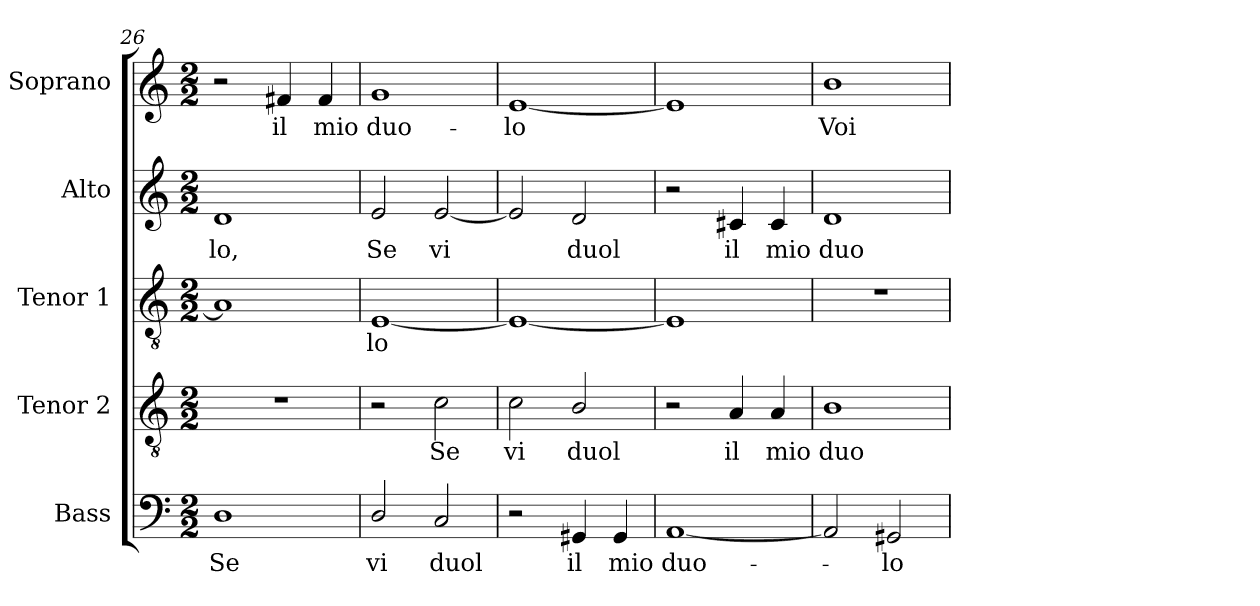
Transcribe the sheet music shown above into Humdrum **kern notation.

**kern	**text	**kern	**text	**kern	**text	**kern	**text	**kern	**text
*part5	*part5	*part4	*part4	*part3	*part3	*part2	*part2	*part1	*part1
*staff5	*staff5	*staff4	*staff4	*staff3	*staff3	*staff2	*staff2	*staff1	*staff1
*I"Bass	*	*I"Tenor 2	*	*I"Tenor 1	*	*I"Alto	*	*I"Soprano	*
*I'B	*	*I'T2	*	*I'T1	*	*I'A	*	*I'S	*
*clefF4	*	*clefGv2	*	*clefGv2	*	*clefG2	*	*clefG2	*
*	*	*ITrd7c12	*	*ITrd7c12	*	*	*	*	*
*k[]	*	*k[]	*	*k[]	*	*k[]	*	*k[]	*
*C:	*	*C:	*	*C:	*	*C:	*	*C:	*
*M2/2	*	*M2/2	*	*M2/2	*	*M2/2	*	*M2/2	*
=26	=26	=26	=26	=26	=26	=26	=26	=26	=26
!	!LO:LY:b:color=#000000	!	!	!	!	!	!	!	!
!	!	!	!	!	!	!	!LO:LY:b:color=#000000	!	!
1Di	Se	1r	.	1AAi]	.	1di	-lo,	2r	.
!	!	!	!	!	!	!	!	!	!LO:LY:b:color=#000000
.	.	.	.	.	.	.	.	4f#Xi/	il
!	!	!	!	!	!	!	!	!	!LO:LY:b:color=#000000
.	.	.	.	.	.	.	.	4f#i/	mio
=27	=27	=27	=27	=27	=27	=27	=27	=27	=27
!	!LO:LY:b:color=#000000	!	!	!	!	!	!	!	!
!	!	!	!	!	!LO:LY:b:color=#000000	!	!	!	!
!	!	!	!	!	!	!	!LO:LY:b:color=#000000	!	!
!	!	!	!	!	!	!	!	!	!LO:LY:b:color=#000000
2Di/	vi	2r	.	[1EEi	-lo	2ei/	Se	1gi	duo-
!	!LO:LY:b:color=#000000	!	!	!	!	!	!	!	!
!	!	!	!LO:LY:b:color=#000000	!	!	!	!	!	!
!	!	!	!	!	!	!	!LO:LY:b:color=#000000	!	!
2Ci/	duol	2Ci\	Se	.	.	[2ei/	vi	.	.
=28	=28	=28	=28	=28	=28	=28	=28	=28	=28
!	!	!	!LO:LY:b:color=#000000	!	!	!	!	!	!
!	!	!	!	!	!	!	!	!	!LO:LY:b:color=#000000
2r	.	2Ci\	vi	1EEi_	.	2ei/]	.	[1ei	-lo
!	!LO:LY:b:color=#000000	!	!	!	!	!	!	!	!
!	!	!	!LO:LY:b:color=#000000	!	!	!	!	!	!
!	!	!	!	!	!	!	!LO:LY:b:color=#000000	!	!
4GG#Xi/	il	2BBi/	duol	.	.	2di/	duol	.	.
!	!LO:LY:b:color=#000000	!	!	!	!	!	!	!	!
4GG#i/	mio	.	.	.	.	.	.	.	.
=29	=29	=29	=29	=29	=29	=29	=29	=29	=29
!	!LO:LY:b:color=#000000	!	!	!	!	!	!	!	!
[1AAi	duo-	2r	.	1EEi]	.	2r	.	1ei]	.
!	!	!	!LO:LY:b:color=#000000	!	!	!	!	!	!
!	!	!	!	!	!	!	!LO:LY:b:color=#000000	!	!
.	.	4AAi/	il	.	.	4c#Xi/	il	.	.
!	!	!	!LO:LY:b:color=#000000	!	!	!	!	!	!
!	!	!	!	!	!	!	!LO:LY:b:color=#000000	!	!
.	.	4AAi/	mio	.	.	4c#i/	mio	.	.
=30	=30	=30	=30	=30	=30	=30	=30	=30	=30
!	!	!	!LO:LY:b:color=#000000	!	!	!	!	!	!
!	!	!	!	!	!	!	!LO:LY:b:color=#000000	!	!
!	!	!	!	!	!	!	!	!	!LO:LY:b:color=#000000
2AAi/]	.	1BBi	duo-	1r	.	1di	duo-	1bi	Voi
!	!LO:LY:b:color=#000000	!	!	!	!	!	!	!	!
2GG#Xi/	-lo	.	.	.	.	.	.	.	.
=	=	=	=	=	=	=	=	=	=
*-	*-	*-	*-	*-	*-	*-	*-	*-	*-
